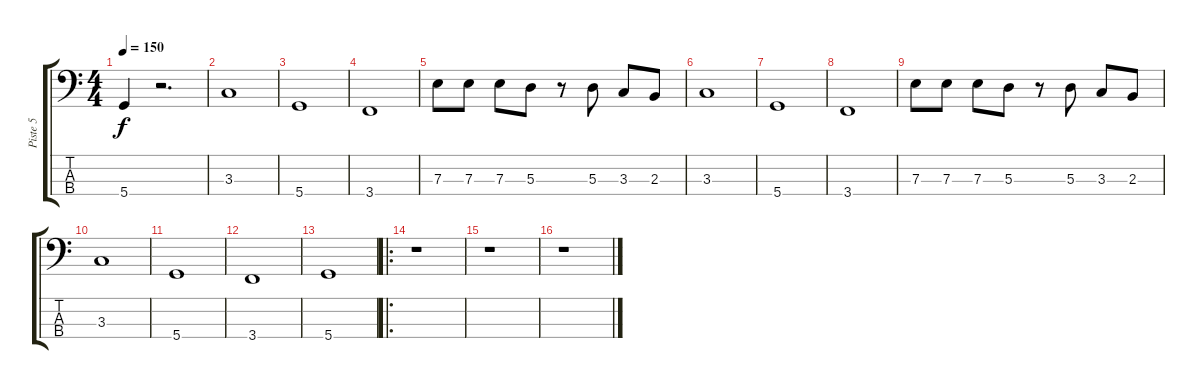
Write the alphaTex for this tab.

\track ("Piste 5" "Piste 5") {instrument electricbassfinger}
\staff {score tabs}
\tuning (G2 D2 A1 D1) {hide}
\ts (4 4)
\tempo 150
\clef f4
\ks c
5.4.4{dy f instrument electricguitarmuted} r.2{d} |
3.3.1{instrument distortionguitar} |
5.4.1 |
3.4.1 |
7.3.8 7.3.8 7.3.8 5.3.8 r.8 5.3.8 3.3.8 2.3.8 |
3.3.1 |
5.4.1 |
3.4.1 |
7.3.8 7.3.8 7.3.8 5.3.8 r.8 5.3.8 3.3.8 2.3.8 |
3.3.1 |
5.4.1 |
3.4.1 |
5.4.1 |
\ro
r.1 |
r.1 |
r.1
